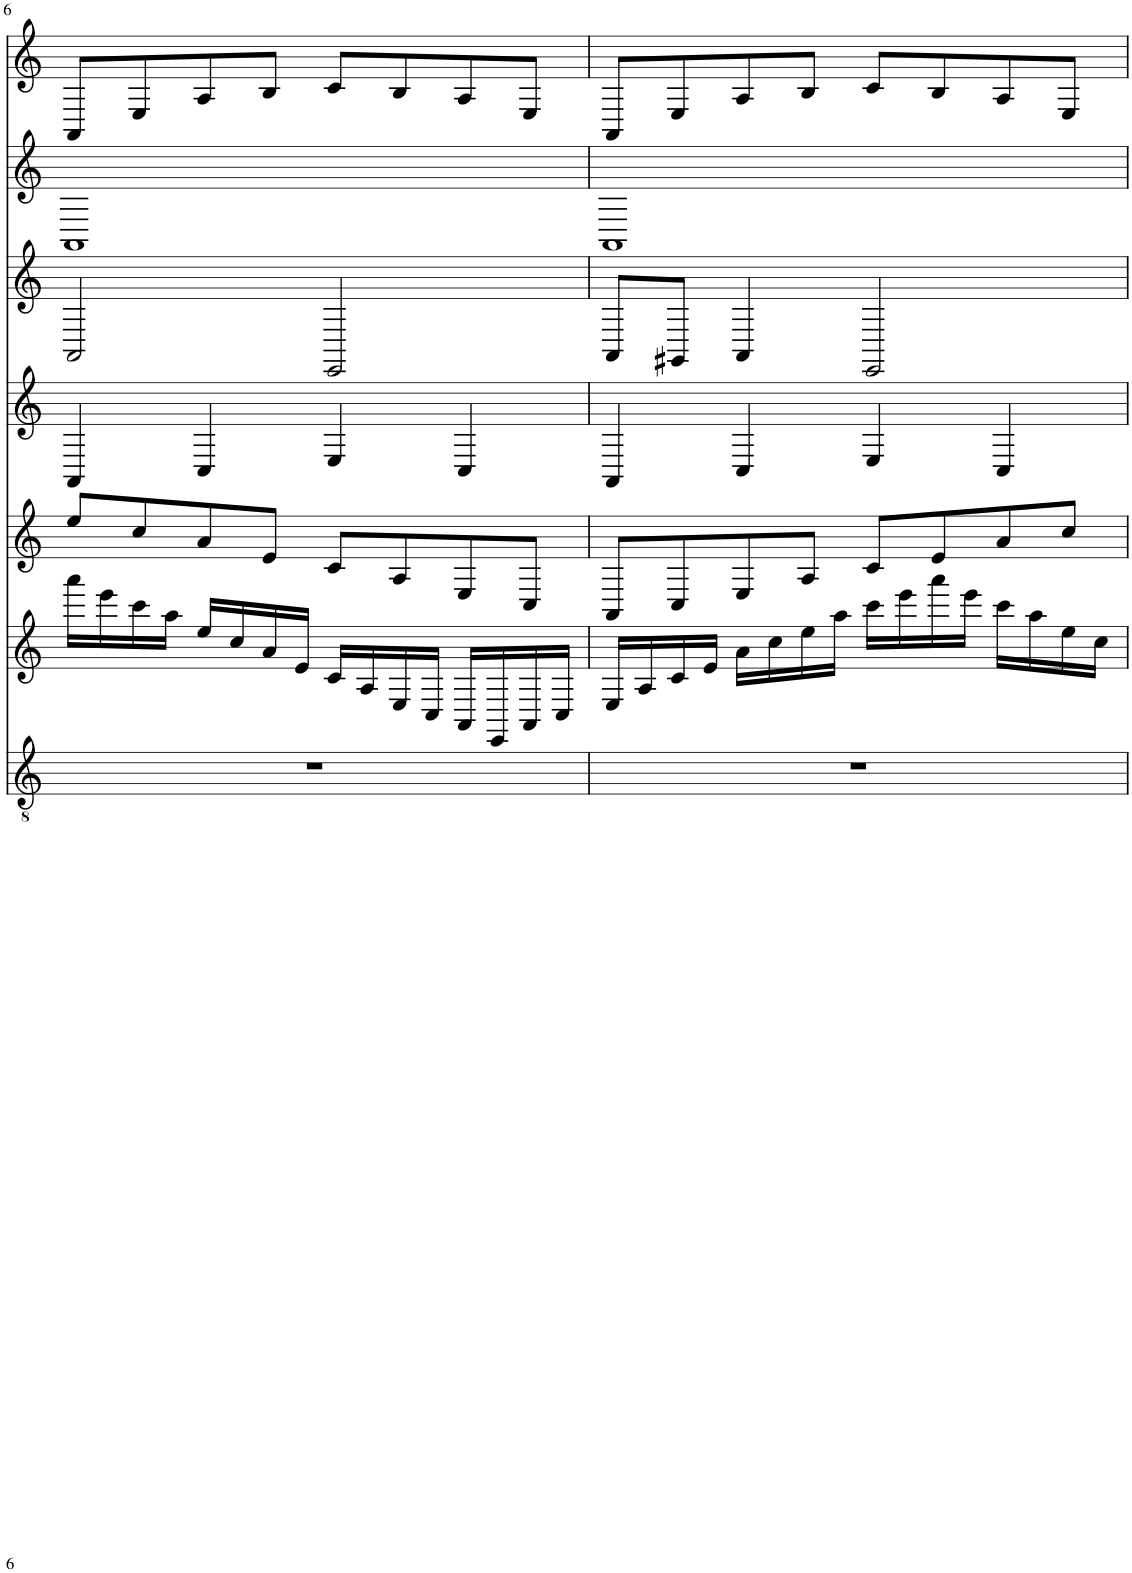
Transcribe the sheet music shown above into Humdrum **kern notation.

**kern	**kern	**kern	**kern	**kern	**kern	**kern
*part7	*part6	*part5	*part4	*part3	*part2	*part1
*staff7	*staff6	*staff5	*staff4	*staff3	*staff2	*staff1
*I"Triples-Croches	*I"Doubles-Croches	*I"Croches	*I"Noires	*I"Blanches	*I"Rondes	*I"M�lodie
!!LO:PB:g=z
*clefGv2	*clefG2	*clefG2	*clefG2	*clefG2	*clefG2	*clefG2
*	*Trd-7c-12	*Trd1c2	*	*	*	*
*k[]	*k[]	*k[]	*k[]	*k[]	*k[]	*k[]
*M4/4	*M4/4	*M4/4	*M4/4	*M4/4	*M4/4	*M4/4
=6	=6	=6	=6	=6	=6	=6
1r	16aaa\LL	8ee/L	4AA/	2AA/	1AA	8AA/L
.	16eee\	.	.	.	.	.
.	16ccc\	8cc/	.	.	.	8E/
.	16aa\JJ	.	.	.	.	.
.	16ee/LL	8a/	4C/	.	.	8A/
.	16cc/	.	.	.	.	.
.	16a/	8e/J	.	.	.	8B/J
.	16e/JJ	.	.	.	.	.
.	16c/LL	8c/L	4E/	2EE/	.	8c/L
.	16A/	.	.	.	.	.
.	16E/	8A/	.	.	.	8B/
.	16C/JJ	.	.	.	.	.
.	16AA/LL	8E/	4C/	.	.	8A/
.	16EE/	.	.	.	.	.
.	16AA/	8C/J	.	.	.	8E/J
.	16C/JJ	.	.	.	.	.
=7	=7	=7	=7	=7	=7	=7
1r	16E/LL	8AA/L	4AA/	8AA/L	1AA	8AA/L
.	16A/	.	.	.	.	.
.	16c/	8C/	.	8GG#X/J	.	8E/
.	16e/JJ	.	.	.	.	.
.	16a\LL	8E/	4C/	4AA/	.	8A/
.	16cc\	.	.	.	.	.
.	16ee\	8A/J	.	.	.	8B/J
.	16aa\JJ	.	.	.	.	.
.	16ccc\LL	8c/L	4E/	2EE/	.	8c/L
.	16eee\	.	.	.	.	.
.	16aaa\	8e/	.	.	.	8B/
.	16eee\JJ	.	.	.	.	.
.	16ccc\LL	8a/	4C/	.	.	8A/
.	16aa\	.	.	.	.	.
.	16ee\	8cc/J	.	.	.	8E/J
.	16cc\JJ	.	.	.	.	.
=	=	=	=	=	=	=
*-	*-	*-	*-	*-	*-	*-
